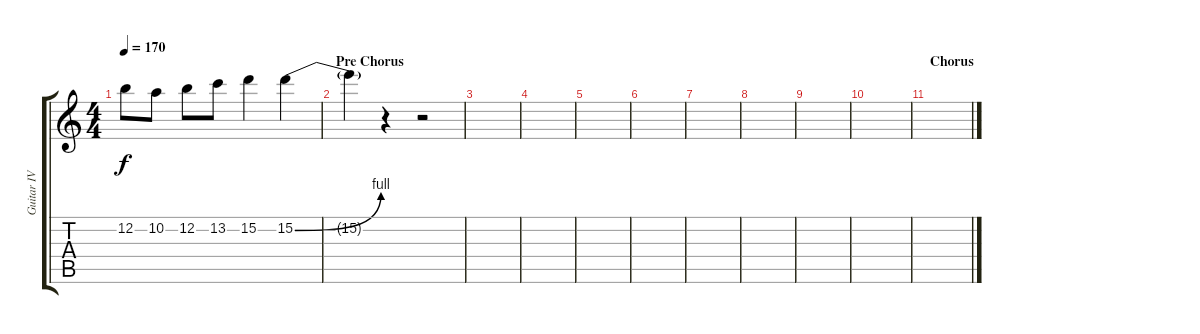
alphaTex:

\track ("Guitar IV" "Guitar IV") {instrument distortionguitar}
\staff {score tabs}
\tuning (E4 B3 G3 D3 A2 E2) {hide}
\ts (4 4)
\tempo 170
\clef g2
\ks c
12.2{t}.8{dy f} 10.2.8 12.2.8 13.2.8 15.2.4 15.2{be (bend 0 0 60 4)}.4 |
\section ("" "Pre Chorus")
15.2{t}.4 r.4 r.2 |
|
|
|
|
|
|
|
|
\section ("" "Chorus")
